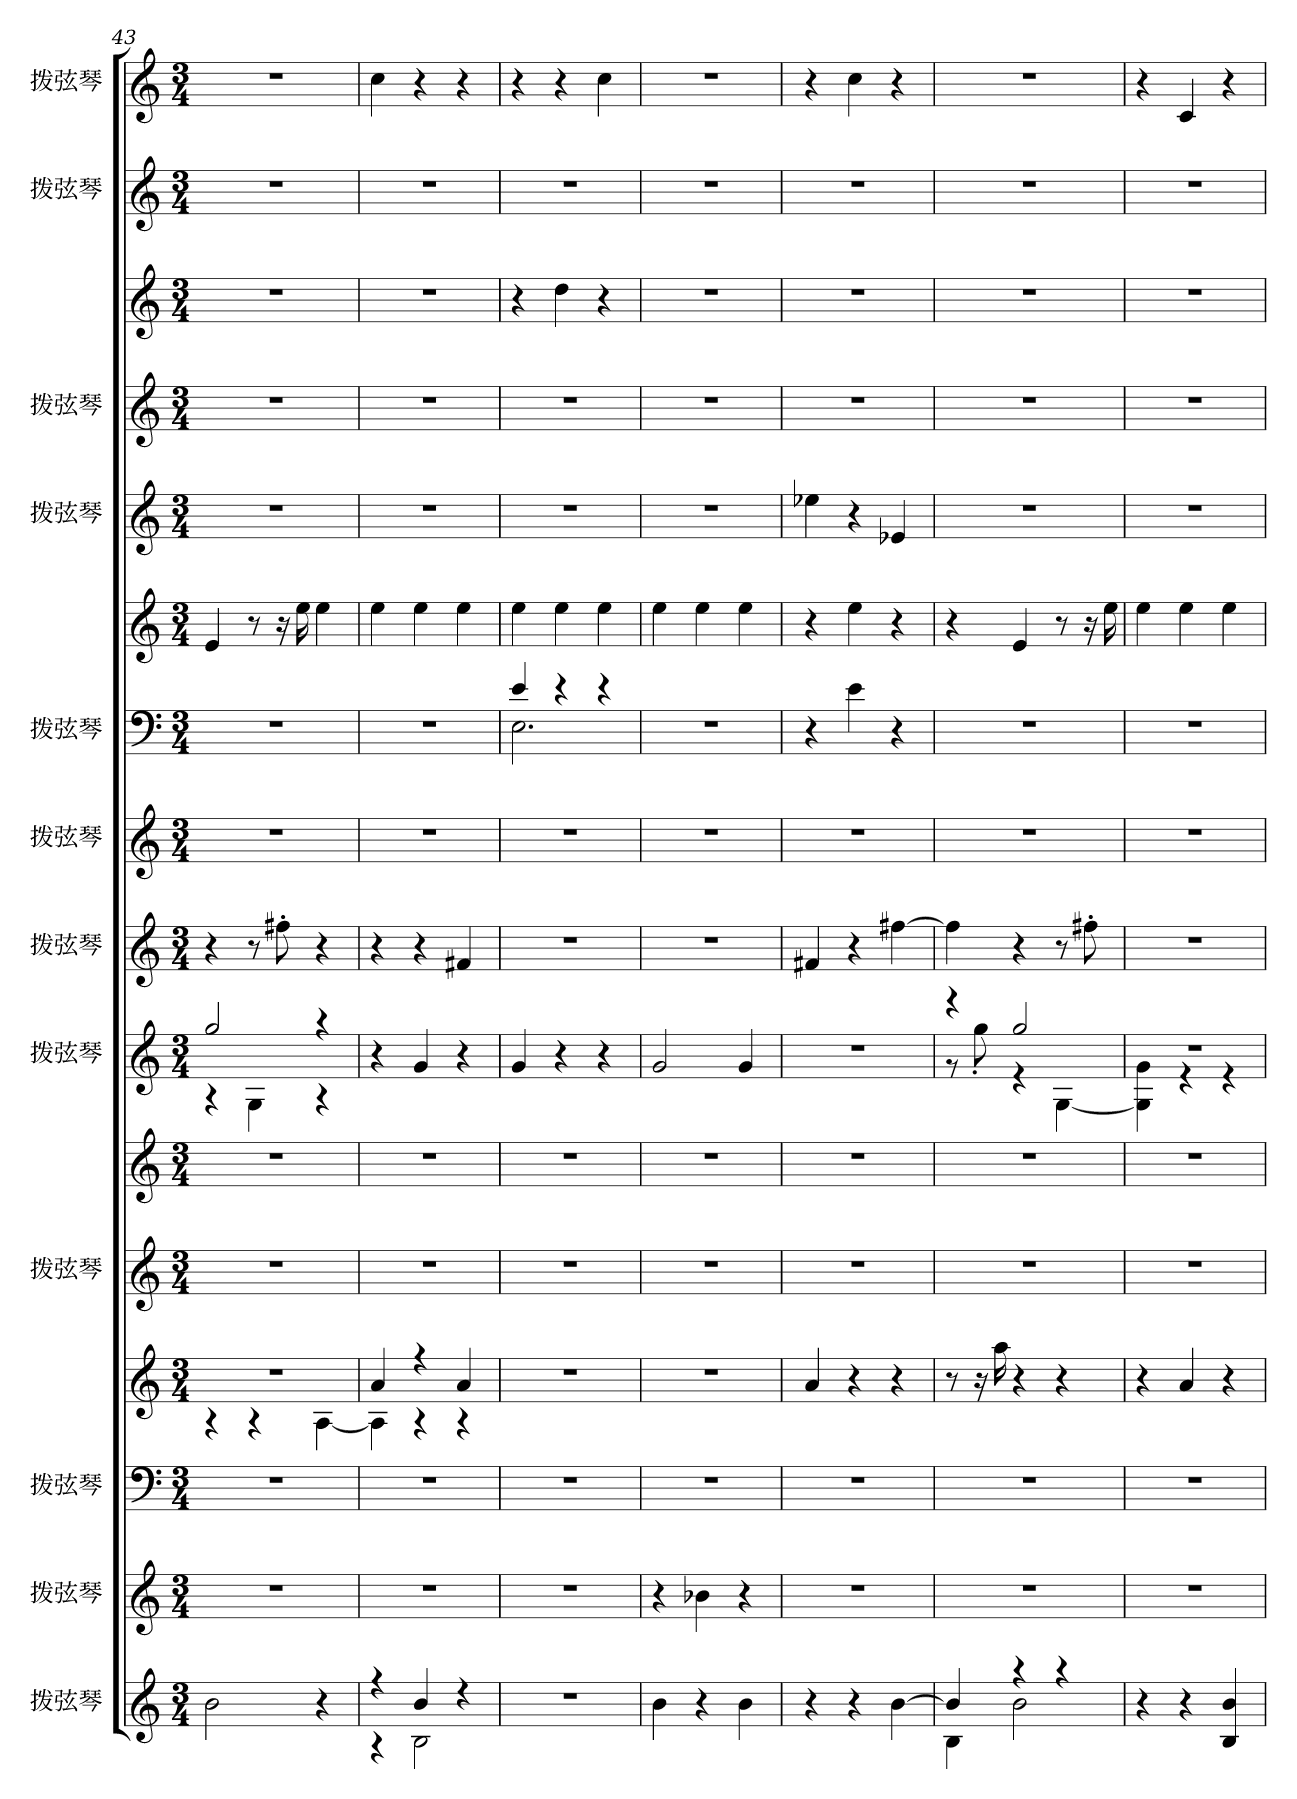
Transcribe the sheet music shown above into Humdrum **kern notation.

**kern	**kern	**kern	**kern	**kern	**kern	**kern	**kern	**kern	**kern	**kern	**kern	**kern	**kern	**kern	**kern
*part12	*part11	*part10	*part10	*part9	*part9	*part8	*part7	*part6	*part5	*part5	*part4	*part3	*part3	*part2	*part1
*staff16	*staff15	*staff14	*staff13	*staff12	*staff11	*staff10	*staff9	*staff8	*staff7	*staff6	*staff5	*staff4	*staff3	*staff2	*staff1
*I"拨弦琴	*I"拨弦琴	*I"拨弦琴	*	*I"拨弦琴	*	*I"拨弦琴	*I"拨弦琴	*I"拨弦琴	*I"拨弦琴	*	*I"拨弦琴	*I"拨弦琴	*	*I"拨弦琴	*I"拨弦琴
*clefG2	*clefG2	*clefF4	*clefG2	*clefG2	*clefG2	*clefG2	*clefG2	*clefG2	*clefF4	*clefG2	*clefG2	*clefG2	*clefG2	*clefG2	*clefG2
*k[]	*k[]	*k[]	*k[]	*k[]	*k[]	*k[]	*k[]	*k[]	*k[]	*k[]	*k[]	*k[]	*k[]	*k[]	*k[]
*M3/4	*M3/4	*M3/4	*M3/4	*M3/4	*M3/4	*M3/4	*M3/4	*M3/4	*M3/4	*M3/4	*M3/4	*M3/4	*M3/4	*M3/4	*M3/4
=43	=43	=43	=43	=43	=43	=43	=43	=43	=43	=43	=43	=43	=43	=43	=43
*	*	*	*^	*	*	*^	*	*	*	*	*	*	*	*	*
2b\	2.r	2.r	2.r	4r	2.r	2.r	2gg/	4r	4r	2.r	2.r	4e/	2.r	2.r	2.r	2.r	2.r
.	.	.	.	4r	.	.	.	4G\	8r	.	.	8r	.	.	.	.	.
.	.	.	.	.	.	.	.	.	8ff#X'\	.	.	16r	.	.	.	.	.
.	.	.	.	.	.	.	.	.	.	.	.	16ee\	.	.	.	.	.
4r	.	.	.	[4A\	.	.	4r	4r	4r	.	.	4ee\	.	.	.	.	.
*	*	*	*	*	*	*	*v	*v	*	*	*	*	*	*	*	*	*
!!LO:PB:g=z
=44	=44	=44	=44	=44	=44	=44	=44	=44	=44	=44	=44	=44	=44	=44	=44	=44
*^	*	*	*	*	*	*	*	*	*	*	*	*	*	*	*	*
4r	4r	2.r	2.r	4a/	4A\]	2.r	2.r	4r	4r	2.r	2.r	4ee\	2.r	2.r	2.r	2.r	4cc\
4b/	2B\	.	.	4r	4r	.	.	4g/	4r	.	.	4ee\	.	.	.	.	4r
4r	.	.	.	4a/	4r	.	.	4r	4f#X/	.	.	4ee\	.	.	.	.	4r
*v	*v	*	*	*v	*v	*	*	*	*	*	*	*	*	*	*	*	*
=45	=45	=45	=45	=45	=45	=45	=45	=45	=45	=45	=45	=45	=45	=45	=45
*	*	*	*	*	*	*	*	*	*^	*	*	*	*	*	*
2.r	2.r	2.r	2.r	2.r	2.r	4g/	2.r	2.r	4e/	2.E\	4ee\	2.r	2.r	4r	2.r	4r
.	.	.	.	.	.	4r	.	.	4r	.	4ee\	.	.	4dd\	.	4r
.	.	.	.	.	.	4r	.	.	4r	.	4ee\	.	.	4r	.	4cc\
*	*	*	*	*	*	*	*	*	*v	*v	*	*	*	*	*	*
=46	=46	=46	=46	=46	=46	=46	=46	=46	=46	=46	=46	=46	=46	=46	=46
4b\	4r	2.r	2.r	2.r	2.r	2g/	2.r	2.r	2.r	4ee\	2.r	2.r	2.r	2.r	2.r
4r	4b-X\	.	.	.	.	.	.	.	.	4ee\	.	.	.	.	.
4b\	4r	.	.	.	.	4g/	.	.	.	4ee\	.	.	.	.	.
=47	=47	=47	=47	=47	=47	=47	=47	=47	=47	=47	=47	=47	=47	=47	=47
4r	2.r	2.r	4a/	2.r	2.r	2.r	4f#X/	2.r	4r	4r	4ee-X\	2.r	2.r	2.r	4r
4r	.	.	4r	.	.	.	4r	.	4e\	4ee\	4r	.	.	.	4cc\
[4b\	.	.	4r	.	.	.	[4ff#X\	.	4r	4r	4e-X/	.	.	.	4r
=48	=48	=48	=48	=48	=48	=48	=48	=48	=48	=48	=48	=48	=48	=48	=48
*^	*	*	*	*	*	*^	*	*	*	*	*	*	*	*	*
4b/]	4B\	2.r	2.r	8r	2.r	2.r	4r	8r	4ff#\]	2.r	2.r	4r	2.r	2.r	2.r	2.r	2.r
.	.	.	.	16r	.	.	.	8gg'\	.	.	.	.	.	.	.	.	.
.	.	.	.	16aa\	.	.	.	.	.	.	.	.	.	.	.	.	.
4r	2b\	.	.	4r	.	.	2gg/	4r	4r	.	.	4e/	.	.	.	.	.
4r	.	.	.	4r	.	.	.	[4G\	8r	.	.	8r	.	.	.	.	.
.	.	.	.	.	.	.	.	.	8ff#X'\	.	.	16r	.	.	.	.	.
.	.	.	.	.	.	.	.	.	.	.	.	16ee\	.	.	.	.	.
*v	*v	*	*	*	*	*	*	*	*	*	*	*	*	*	*	*	*
=49	=49	=49	=49	=49	=49	=49	=49	=49	=49	=49	=49	=49	=49	=49	=49	=49
4r	2.r	2.r	4r	2.r	2.r	2.r	4G\] 4g\	2.r	2.r	2.r	4ee\	2.r	2.r	2.r	2.r	4r
4r	.	.	4a/	.	.	.	4r	.	.	.	4ee\	.	.	.	.	4c/
4B/ 4b/	.	.	4r	.	.	.	4r	.	.	.	4ee\	.	.	.	.	4r
*	*	*	*	*	*	*v	*v	*	*	*	*	*	*	*	*	*
=	=	=	=	=	=	=	=	=	=	=	=	=	=	=	=
*-	*-	*-	*-	*-	*-	*-	*-	*-	*-	*-	*-	*-	*-	*-	*-
